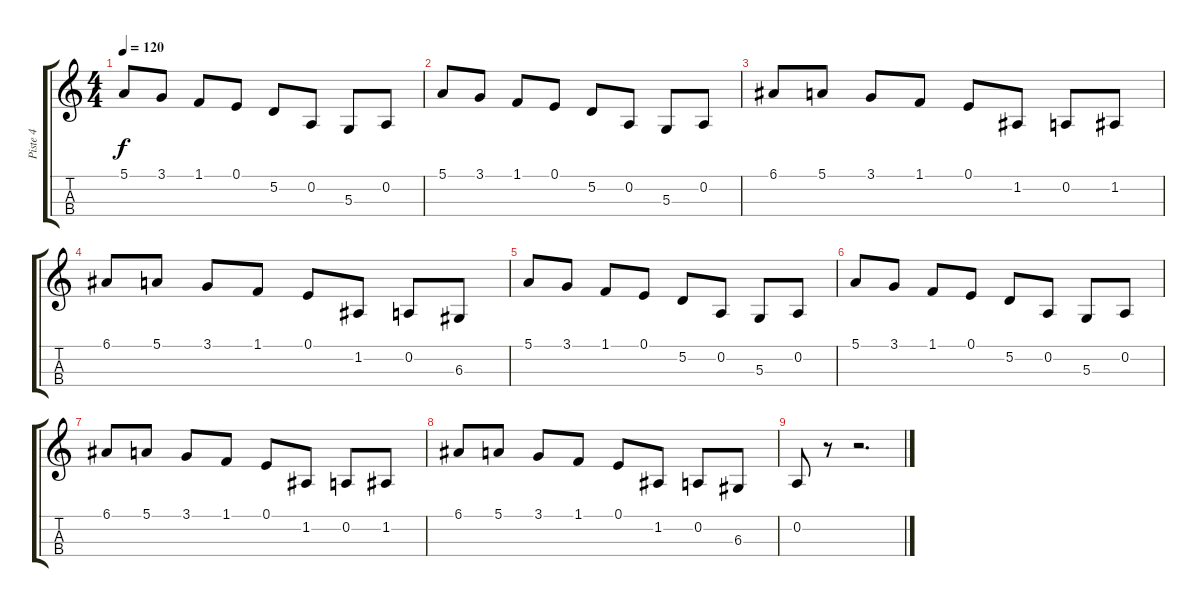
\track ("Piste 4" "Piste 4") {instrument stringensemble1}
\staff {score tabs}
\tuning (E4 A3 D3 G2) {hide}
\ts (4 4)
\tempo 120
\clef g2
\ks c
5.1.8{dy f} 3.1.8 1.1.8 0.1.8 5.2.8 0.2.8 5.3.8 0.2.8 |
5.1.8 3.1.8 1.1.8 0.1.8 5.2.8 0.2.8 5.3.8 0.2.8 |
6.1.8 5.1.8 3.1.8 1.1.8 0.1.8 1.2.8 0.2.8 1.2.8 |
6.1.8 5.1.8 3.1.8 1.1.8 0.1.8 1.2.8 0.2.8 6.3.8 |
5.1.8 3.1.8 1.1.8 0.1.8 5.2.8 0.2.8 5.3.8 0.2.8 |
5.1.8 3.1.8 1.1.8 0.1.8 5.2.8 0.2.8 5.3.8 0.2.8 |
6.1.8 5.1.8 3.1.8 1.1.8 0.1.8 1.2.8 0.2.8 1.2.8 |
6.1.8 5.1.8 3.1.8 1.1.8 0.1.8 1.2.8 0.2.8 6.3.8 |
0.2.8 r.8 r.2{d}
